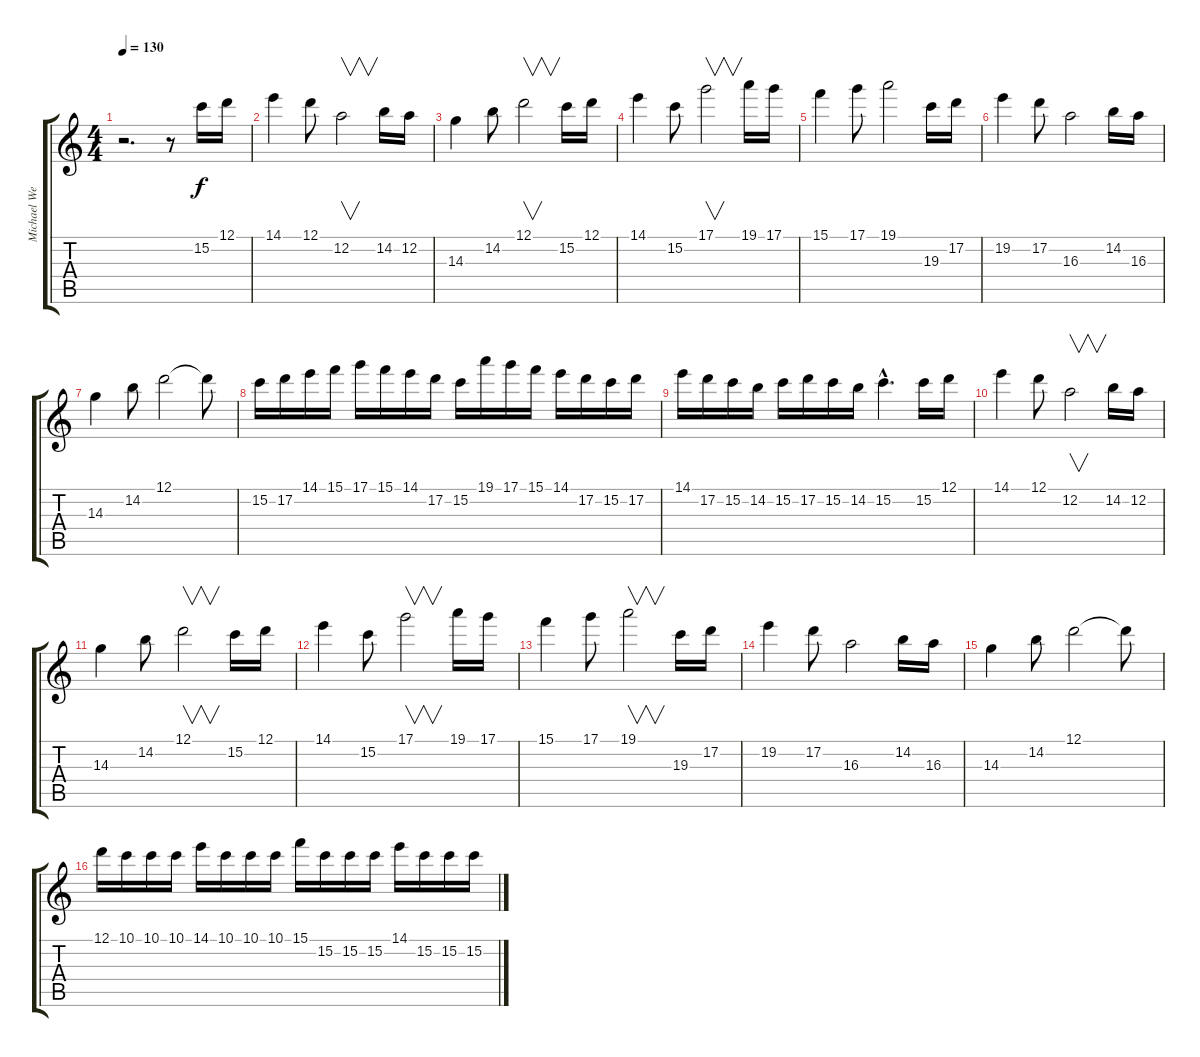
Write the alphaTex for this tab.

\track ("Michael Weikath Solo" "Michael We") {instrument overdrivenguitar}
\staff {score tabs}
\tuning (D4 A3 F3 C3 G2 D2) {hide}
\ts (4 4)
\tempo 130
\clef g2
\ks c
r.2{d dy f} r.8 15.2.16 12.1.16 |
14.1.4 12.1.8 12.2.2{v} 14.2.16 12.2.16 |
14.3.4 14.2.8 12.1.2{v} 15.2.16 12.1.16 |
14.1.4 15.2.8 17.1.2{v} 19.1.16 17.1.16 |
15.1.4 17.1.8 19.1.2 19.3.16 17.2.16 |
19.2.4 17.2.8 16.3.2 14.2.16 16.3.16 |
14.3.4 14.2.8 12.1.2 12.1{t}.8 |
15.2.16 17.2.16 14.1.16 15.1.16 17.1.16 15.1.16 14.1.16 17.2.16 15.2.16 19.1.16 17.1.16 15.1.16 14.1.16 17.2.16 15.2.16 17.2.16 |
14.1.16 17.2.16 15.2.16 14.2.16 15.2.16 17.2.16 15.2.16 14.2.16 15.2{hac}.4{d} 15.2.16 12.1.16 |
14.1.4 12.1.8 12.2.2{v} 14.2.16 12.2.16 |
14.3.4 14.2.8 12.1.2{v} 15.2.16 12.1.16 |
14.1.4 15.2.8 17.1.2{v} 19.1.16 17.1.16 |
15.1.4 17.1.8 19.1.2{v} 19.3.16 17.2.16 |
19.2.4 17.2.8 16.3.2 14.2.16 16.3.16 |
14.3.4 14.2.8 12.1.2 12.1{t}.8 |
12.1.16 10.1.16 10.1.16 10.1.16 14.1.16 10.1.16 10.1.16 10.1.16 15.1.16 15.2.16 15.2.16 15.2.16 14.1.16 15.2.16 15.2.16 15.2.16
